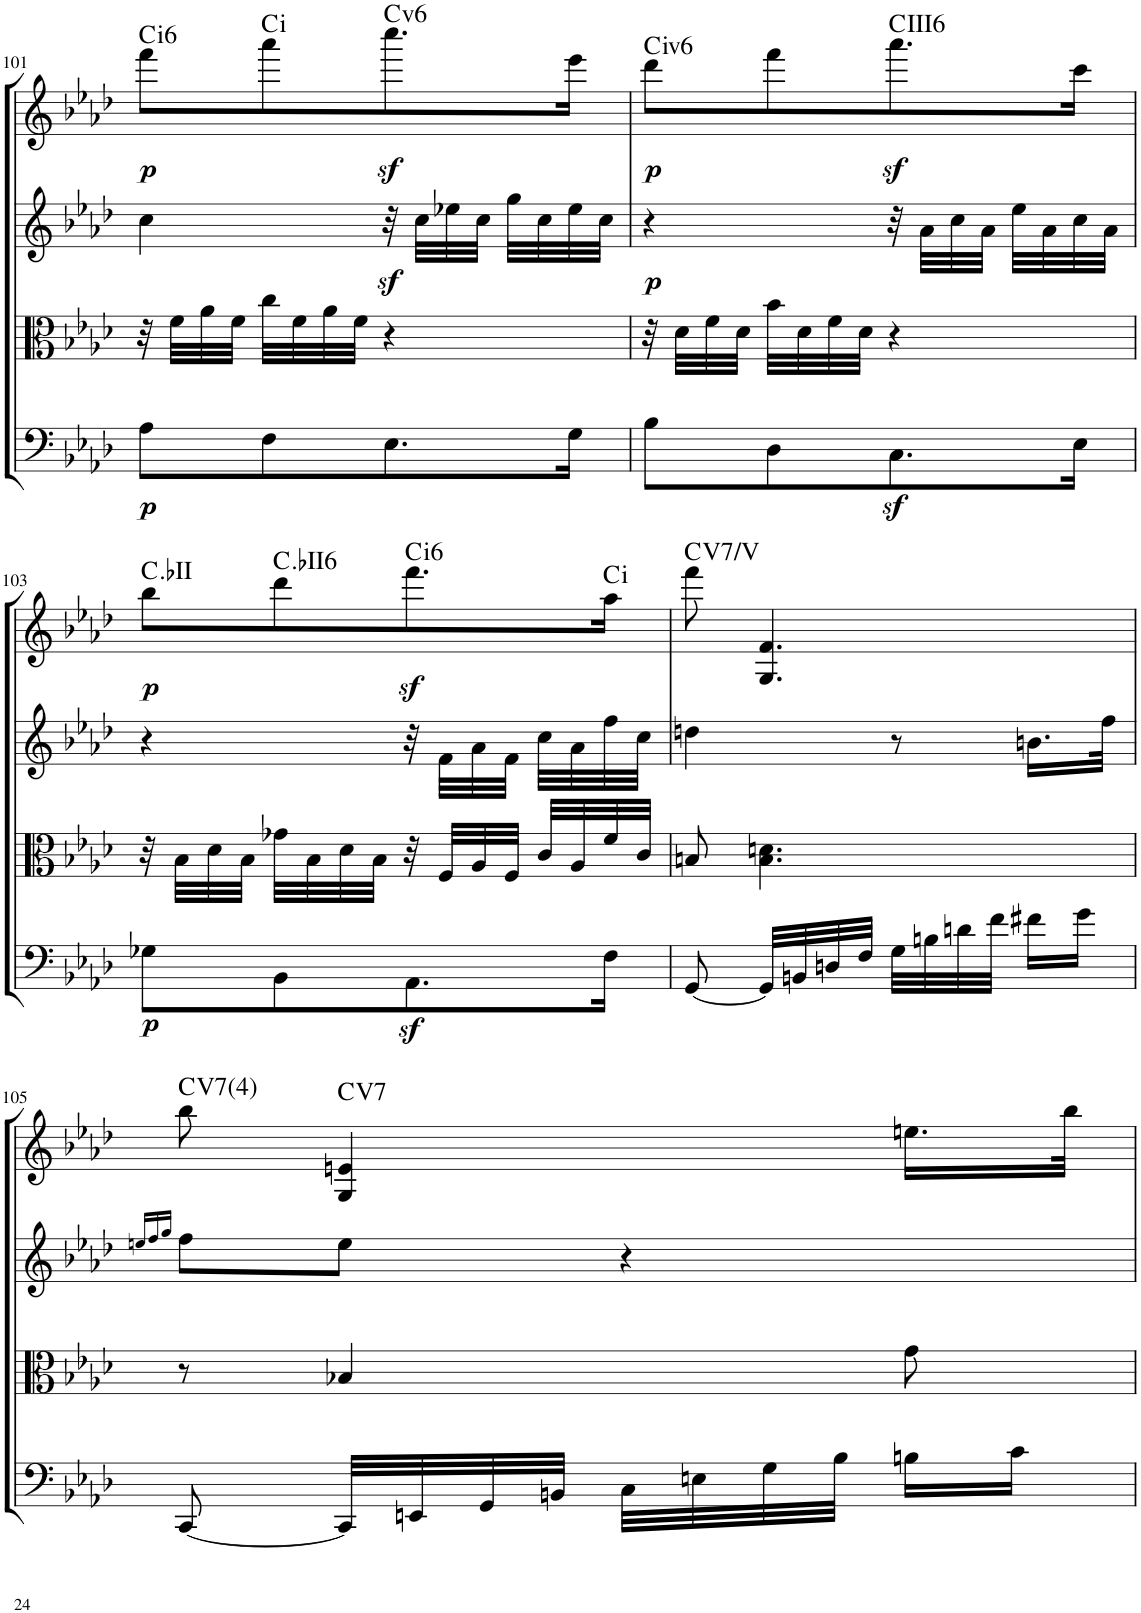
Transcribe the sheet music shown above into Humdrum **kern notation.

**kern	**dynam	**kern	**kern	**dynam	**kern	**dynam	**harte
*part4	*part4	*part3	*part2	*part2	*part1	*part1	*part1
*staff4	*staff4	*staff3	*staff2	*staff2	*staff1	*staff1	*
*I"Cello	*	*I"Viola	*I"2nd Violin	*	*I"1st Violin	*	*
*	*	*I'Vla	*I'Vln	*	*I'Vln	*	*
!!LO:PB:g=z
*clefG2	*	*clefC3	*clefG2	*	*clefG2	*	*
*k[b-e-a-d-]	*	*k[b-e-a-d-]	*k[b-e-a-d-]	*	*k[b-e-a-d-]	*	*
*f:	*	*f:	*f:	*	*f:	*	*
*M2/4	*	*M2/4	*M2/4	*	*M2/4	*	*
=101	=101	=101	=101	=101	=101	=101	=101
!	!LO:DY:b	!	!	!	!	!LO:DY:b	!LO:H:kt=i
8A-\L	p	32r	4cc\	.	8fff\L	p	.
.	.	32f\LLL	.	.	.	.	.
.	.	32a-\	.	.	.	.	.
.	.	32f\JJJ	.	.	.	.	.
!	!	!	!	!	!	!	!LO:H:kt=i
8F\	.	32cc\LLL	.	.	8aaa-\	.	.
.	.	32f\	.	.	.	.	.
.	.	32a-\	.	.	.	.	.
.	.	32f\JJJ	.	.	.	.	.
!	!	!	!	!LO:DY:b	!	!	!LO:H:kt=v
8.E-\	.	4r	32r	sf	8.cccc\	.	.
.	.	.	32cc\LLL	.	.	.	.
.	.	.	32ee-X\	.	.	.	.
.	.	.	32cc\JJJ	.	.	.	.
.	.	.	32gg\LLL	.	.	.	.
.	.	.	32cc\	.	.	.	.
16G\Jk	.	.	32ee-\	.	16eee-\Jk	.	.
.	.	.	32cc\JJJ	.	.	.	.
=102	=102	=102	=102	=102	=102	=102	=102
!	!	!	!	!LO:DY:b	!	!LO:DY:b	!LO:H:kt=iv
8B-\L	.	32r	4r	p	8ddd-\L	p	.
.	.	32d-\LLL	.	.	.	.	.
.	.	32f\	.	.	.	.	.
.	.	32d-\JJJ	.	.	.	.	.
8D-\	.	32b-\LLL	.	.	8fff\	.	.
.	.	32d-\	.	.	.	.	.
.	.	32f\	.	.	.	.	.
.	.	32d-\JJJ	.	.	.	.	.
!	!	!	!	!	!	!	!LO:H:kt=6
8.Cz<\	.	4r	32r	.	8.aaa-\	.	C:maj6
.	.	.	32a-\LLL	.	.	.	.
.	.	.	32cc\	.	.	.	.
.	.	.	32a-\JJJ	.	.	.	.
.	.	.	32ee-\LLL	.	.	.	.
.	.	.	32a-\	.	.	.	.
16E-\Jk	.	.	32cc\	.	16ccc\Jk	.	.
.	.	.	32a-\JJJ	.	.	.	.
!!LO:LB:g=z
=103	=103	=103	=103	=103	=103	=103	=103
!	!LO:DY:b	!	!	!	!	!LO:DY:b	!
8G-X\L	p	32r	4r	.	8bb-\L	p	C:maj
.	.	32B-\LLL	.	.	.	.	.
.	.	32d-\	.	.	.	.	.
.	.	32B-\JJJ	.	.	.	.	.
!	!	!	!	!	!	!	!LO:H:kt=6
8BB-\	.	32g-X\LLL	.	.	8ddd-\	.	C:maj6
.	.	32B-\	.	.	.	.	.
.	.	32d-\	.	.	.	.	.
.	.	32B-\JJJ	.	.	.	.	.
!	!	!	!	!	!	!	!LO:H:kt=i
8.AA-z<\	.	32r	32r	.	8.fff\	.	.
.	.	32F/LLL	32f\LLL	.	.	.	.
.	.	32A-/	32a-\	.	.	.	.
.	.	32F/JJJ	32f\JJJ	.	.	.	.
.	.	32c/LLL	32cc\LLL	.	.	.	.
.	.	32A-/	32a-\	.	.	.	.
!	!	!	!	!	!	!	!LO:H:kt=i
16F\Jk	.	32f/	32ff\	.	16aa-\Jk	.	.
.	.	32c/JJJ	32cc\JJJ	.	.	.	.
=104	=104	=104	=104	=104	=104	=104	=104
!	!	!	!	!	!	!	!LO:H:kt=V
[8GG/	.	8Bn/	4ddn\	.	8fff\	.	.
32GG/LLL]	.	4.B\ 4.dn\	.	.	4.G/ 4.f/	.	.
32BBn/	.	.	.	.	.	.	.
32Dn/	.	.	.	.	.	.	.
32F/JJJ	.	.	.	.	.	.	.
32G\LLL	.	.	8r	.	.	.	.
32Bn\	.	.	.	.	.	.	.
32dn\	.	.	.	.	.	.	.
32f\JJJ	.	.	.	.	.	.	.
16f#X\LL	.	.	16.bn\LL	.	.	.	.
16g\JJ	.	.	.	.	.	.	.
.	.	.	32ff\JJk	.	.	.	.
!!LO:LB:g=z
=105	=105	=105	=105	=105	=105	=105	=105
.	.	.	16qeen/LL	.	.	.	.
.	.	.	16qff/	.	.	.	.
.	.	.	16qgg/JJ	.	.	.	.
!	!	!	!	!	!	!	!LO:H:kt=7
[8CC/	.	8r	8ff\L	.	8bb-\	.	C:7(4)
!	!	!	!	!	!	!	!LO:H:kt=7
32CC/LLL]	.	4B-X/	8ee\J	.	4G/ 4en/	.	C:7
32EEn/	.	.	.	.	.	.	.
32GG/	.	.	.	.	.	.	.
32BBn/JJJ	.	.	.	.	.	.	.
32C\LLL	.	.	4r	.	.	.	.
32En\	.	.	.	.	.	.	.
32G\	.	.	.	.	.	.	.
32B-\JJJ	.	.	.	.	.	.	.
16Bn\LL	.	8g\	.	.	16.een\LL	.	.
16c\JJ	.	.	.	.	.	.	.
.	.	.	.	.	32bb-\JJk	.	.
=	=	=	=	=	=	=	=
*-	*-	*-	*-	*-	*-	*-	*-
